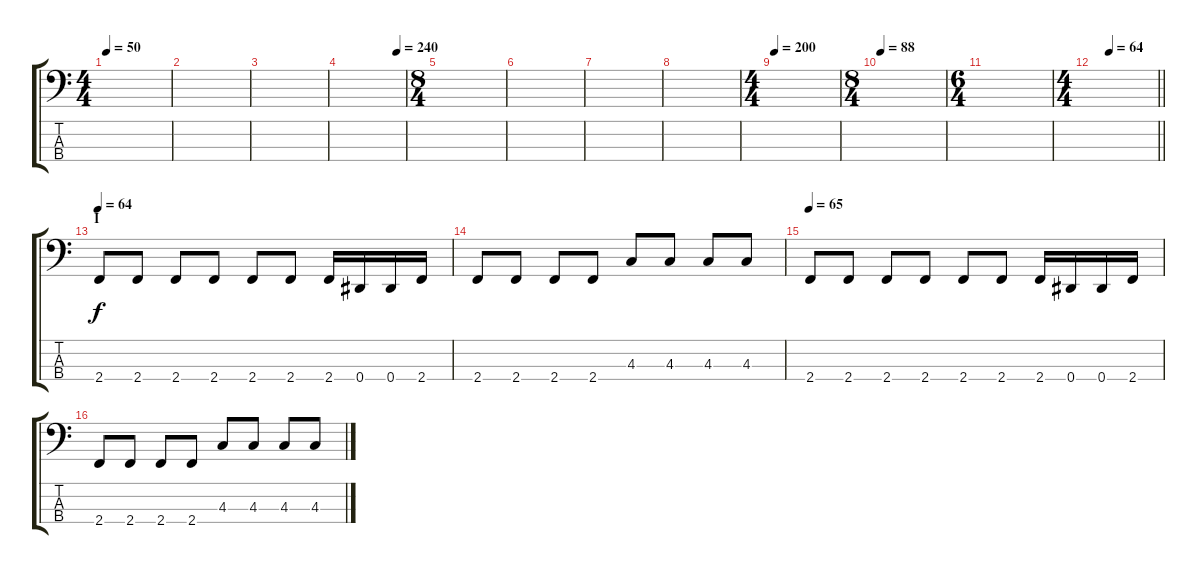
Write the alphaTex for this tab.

\track "" {instrument electricbassfinger}
\staff {score tabs}
\tuning (Gb2 Db2 Ab1 Eb1) {hide}
\ts (4 4)
\tempo 50
\clef f4
\ks c
|
|
|
\tempo (240 0.875)
|
\ts (8 4)
|
|
|
|
\ts (4 4)
\tempo 200
|
\ts (8 4)
\tempo 88
|
\ts (6 4)
|
\ts (4 4)
\tempo (64 0.25)
\barLineRight lightlight
|
\section ("" "I")
\tempo 64
2.4.8 2.4.8 2.4.8 2.4.8 2.4.8 2.4.8 2.4.16 0.4.16 0.4.16 2.4.16 |
2.4.8 2.4.8 2.4.8 2.4.8 4.3.8 4.3.8 4.3.8 4.3.8 |
\tempo 65
2.4.8 2.4.8 2.4.8 2.4.8 2.4.8 2.4.8 2.4.16 0.4.16 0.4.16 2.4.16 |
2.4.8 2.4.8 2.4.8 2.4.8 4.3.8 4.3.8 4.3.8 4.3.8
